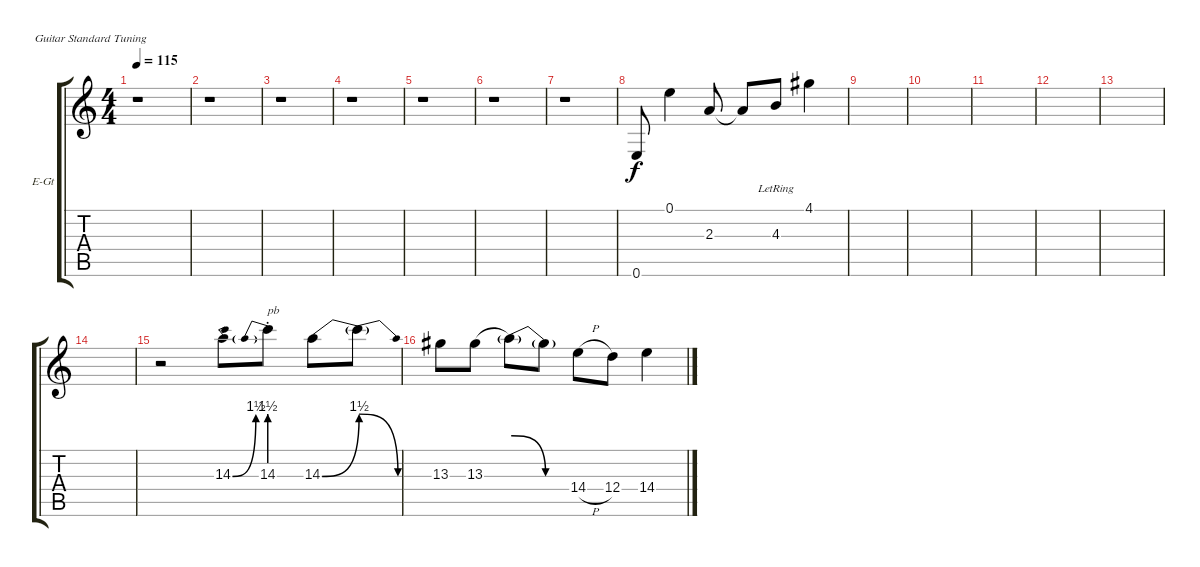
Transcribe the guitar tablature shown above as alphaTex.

\bracketExtendMode groupsimilarinstruments
\firstSystemTrackNameOrientation horizontal
\otherSystemsTrackNameOrientation horizontal
\track ("Guitar 1" "E-Gt") {instrument overdrivenguitar}
\staff {score tabs}
\tuning (E4 B3 G3 D3 A2 E2)
\ts (4 4)
\tempo 115
\clef g2
\ks c
r.1{dy f instrument overdrivenguitar} |
r.1 |
r.1 |
r.1 |
r.1 |
r.1 |
r.1 |
0.6.8 0.1.4 2.3.8 2.3{t}.8 4.3{lr}.8 4.1.4 |
|
|
|
|
|
|
r.2 14.3{be (bend 0 0 60 6) st}.8 14.3{be (prebend 0 6 60 6) st}.8{txt "pb"} 14.3{be (bend 0 0 60 6)}.8 14.3{be (release 0 6 60 0) t}.8 |
13.3.8 13.3{be (hold 0 0 60 0)}.8 13.3{be (release 0 2 60 0) t}.8 13.3{be (hold 0 0 60 0) t}.8 14.4{h}.8 12.4.8 14.4.4
